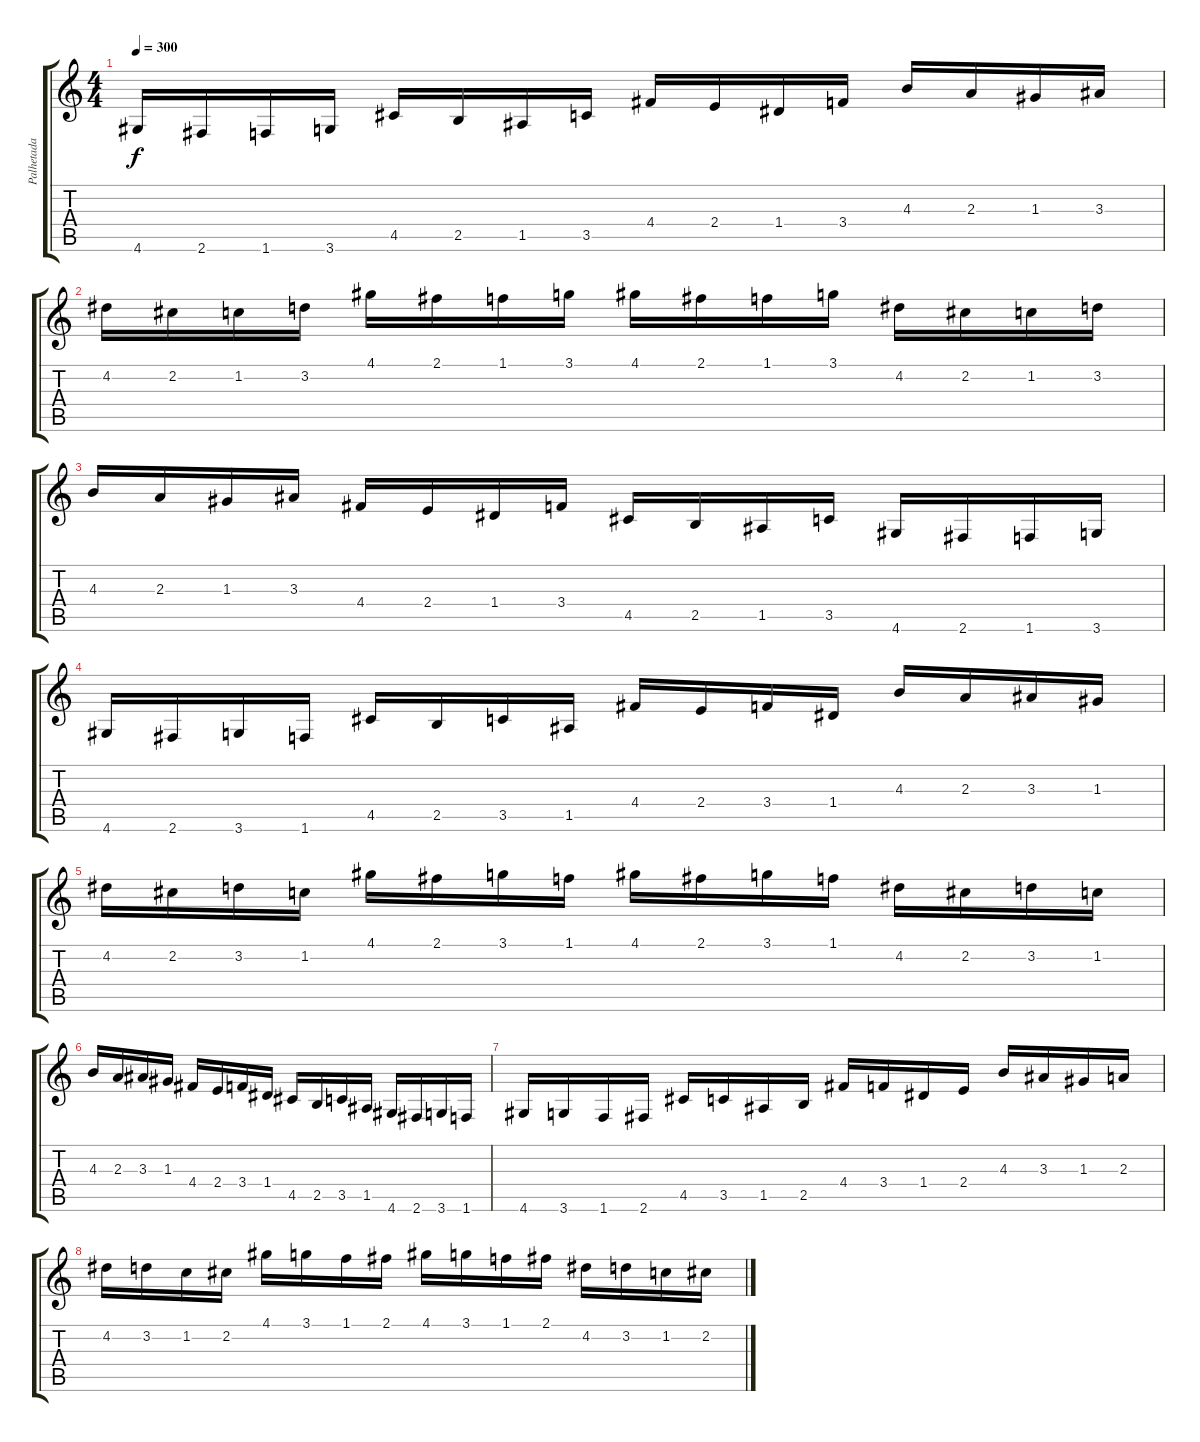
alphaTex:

\track ("Palhetada - Prontos!" "Palhetada ") {instrument overdrivenguitar}
\staff {score tabs}
\tuning (E4 B3 G3 D3 A2 E2) {hide}
\ts (4 4)
\tempo 300
\clef g2
\ks c
4.6.16{dy f} 2.6.16 1.6.16 3.6.16 4.5.16 2.5.16 1.5.16 3.5.16 4.4.16 2.4.16 1.4.16 3.4.16 4.3.16 2.3.16 1.3.16 3.3.16 |
4.2.16 2.2.16 1.2.16 3.2.16 4.1.16 2.1.16 1.1.16 3.1.16 4.1.16 2.1.16 1.1.16 3.1.16 4.2.16 2.2.16 1.2.16 3.2.16 |
4.3.16 2.3.16 1.3.16 3.3.16 4.4.16 2.4.16 1.4.16 3.4.16 4.5.16 2.5.16 1.5.16 3.5.16 4.6.16 2.6.16 1.6.16 3.6.16 |
4.6.16 2.6.16 3.6.16 1.6.16 4.5.16 2.5.16 3.5.16 1.5.16 4.4.16 2.4.16 3.4.16 1.4.16 4.3.16 2.3.16 3.3.16 1.3.16 |
4.2.16 2.2.16 3.2.16 1.2.16 4.1.16 2.1.16 3.1.16 1.1.16 4.1.16 2.1.16 3.1.16 1.1.16 4.2.16 2.2.16 3.2.16 1.2.16 |
4.3.16 2.3.16 3.3.16 1.3.16 4.4.16 2.4.16 3.4.16 1.4.16 4.5.16 2.5.16 3.5.16 1.5.16 4.6.16 2.6.16 3.6.16 1.6.16 |
4.6.16 3.6.16 1.6.16 2.6.16 4.5.16 3.5.16 1.5.16 2.5.16 4.4.16 3.4.16 1.4.16 2.4.16 4.3.16 3.3.16 1.3.16 2.3.16 |
4.2.16 3.2.16 1.2.16 2.2.16 4.1.16 3.1.16 1.1.16 2.1.16 4.1.16 3.1.16 1.1.16 2.1.16 4.2.16 3.2.16 1.2.16 2.2.16
